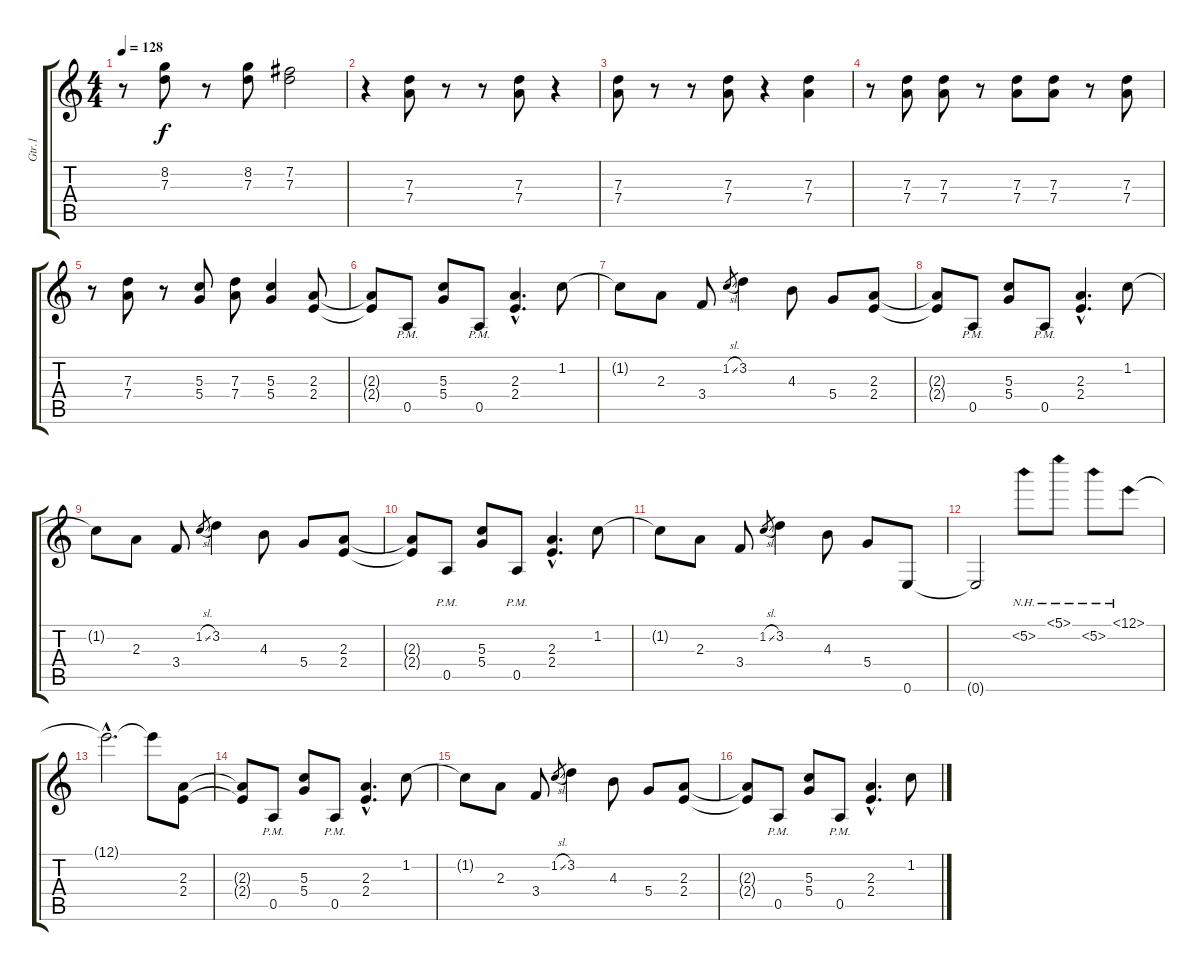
\track ("Gtr.1" "Gtr.1") {instrument distortionguitar}
\staff {score tabs}
\tuning (E4 B3 G3 D3 A2 E2) {hide}
\ts (4 4)
\tempo 128
\clef g2
\ks c
r.8{dy f} (8.2 7.3).8 r.8 (8.2 7.3).8 (7.2 7.3).2 |
r.4 (7.3 7.4).8 r.8 r.8 (7.3 7.4).8 r.4 |
(7.3 7.4).8 r.8 r.8 (7.3 7.4).8 r.4 (7.3 7.4).4 |
r.8 (7.3 7.4).8 (7.3 7.4).8 r.8 (7.3 7.4).8 (7.3 7.4).8 r.8 (7.3 7.4).8 |
r.8 (7.3 7.4).8 r.8 (5.3 5.4).8 (7.3 7.4).8 (5.3 5.4).4 (2.3 2.4).8 |
(2.3{t} 2.4{t}).8 0.5{pm}.8 (5.3 5.4).8 0.5{pm}.8 (2.3{hac} 2.4{hac}).4{d} 1.2.8 |
1.2{t}.8 2.3.8 3.4.8 1.2{sl}.8{gr} 3.2.4 4.3.8 5.4.8 (2.3 2.4).8 |
(2.3{t} 2.4{t}).8 0.5{pm}.8 (5.3 5.4).8 0.5{pm}.8 (2.3{hac} 2.4{hac}).4{d} 1.2.8 |
1.2{t}.8 2.3.8 3.4.8 1.2{sl}.8{gr} 3.2.4 4.3.8 5.4.8 (2.3 2.4).8 |
(2.3{t} 2.4{t}).8 0.5{pm}.8 (5.3 5.4).8 0.5{pm}.8 (2.3{hac} 2.4{hac}).4{d} 1.2.8 |
1.2{t}.8 2.3.8 3.4.8 1.2{sl}.8{gr} 3.2.4 4.3.8 5.4.8 0.6.8 |
0.6{t}.2 5.2{nh}.8 5.1{nh}.8 5.2{nh}.8 12.1{nh}.8 |
12.1{hac t}.2{d} 12.1{t}.8 (2.3 2.4).8 |
(2.3{t} 2.4{t}).8 0.5{pm}.8 (5.3 5.4).8 0.5{pm}.8 (2.3{hac} 2.4{hac}).4{d} 1.2.8 |
1.2{t}.8 2.3.8 3.4.8 1.2{sl}.8{gr} 3.2.4 4.3.8 5.4.8 (2.3 2.4).8 |
(2.3{t} 2.4{t}).8 0.5{pm}.8 (5.3 5.4).8 0.5{pm}.8 (2.3{hac} 2.4{hac}).4{d} 1.2.8
